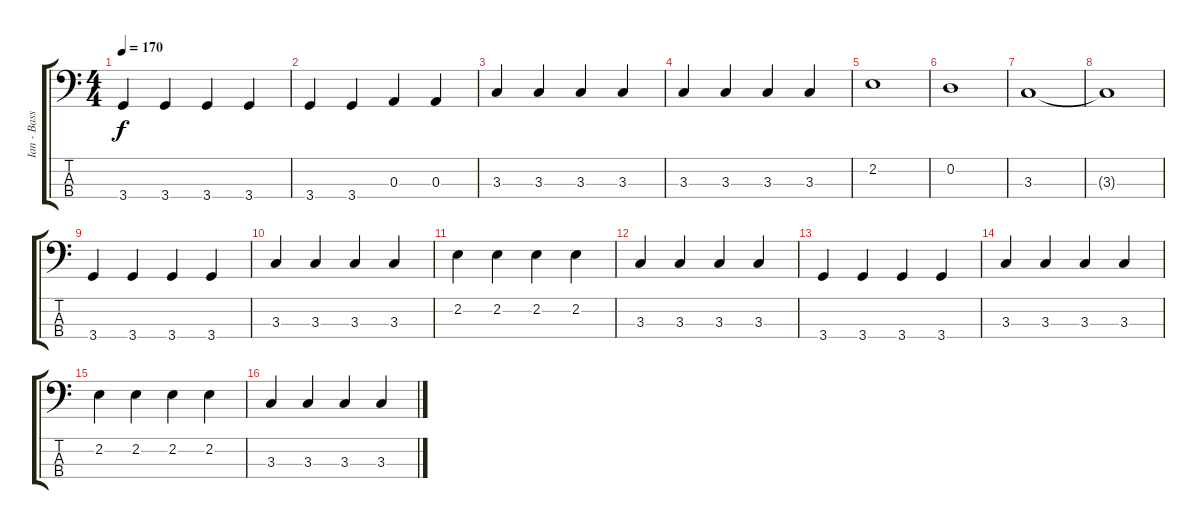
\track ("Ian - Bass" "Ian - Bass") {instrument electricbasspick}
\staff {score tabs}
\tuning (G2 D2 A1 E1) {hide}
\ts (4 4)
\tempo 170
\clef f4
\ks c
3.4.4{dy f} 3.4.4 3.4.4 3.4.4 |
3.4.4 3.4.4 0.3.4 0.3.4 |
3.3.4 3.3.4 3.3.4 3.3.4 |
3.3.4 3.3.4 3.3.4 3.3.4 |
2.2.1 |
0.2.1 |
3.3.1 |
3.3{t}.1 |
3.4.4 3.4.4 3.4.4 3.4.4 |
3.3.4 3.3.4 3.3.4 3.3.4 |
2.2.4 2.2.4 2.2.4 2.2.4 |
3.3.4 3.3.4 3.3.4 3.3.4 |
3.4.4 3.4.4 3.4.4 3.4.4 |
3.3.4 3.3.4 3.3.4 3.3.4 |
2.2.4 2.2.4 2.2.4 2.2.4 |
3.3.4 3.3.4 3.3.4 3.3.4
